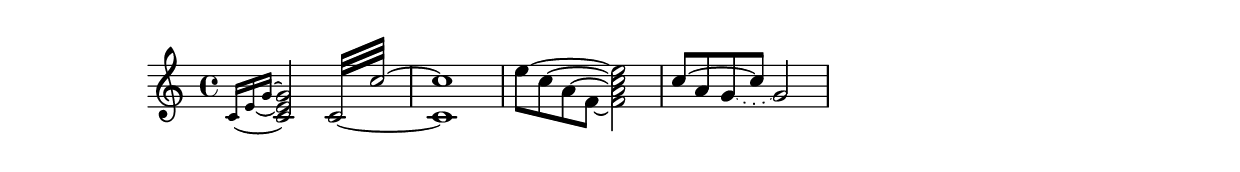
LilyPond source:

%% Do not edit this file; it is automatically
%% generated from LSR http://lsr.dsi.unimi.it
%% This file is in the public domain.
\version "2.13.31"

\header {
  lsrtags = "rhythms"

%% Translation of GIT committish: 0b55335aeca1de539bf1125b717e0c21bb6fa31b
 doctitlees = "Uso de ligaduras en los arpegios"
 texidoces = "
En ocasiones se usan ligaduras de unión para escribir los arpegios.
En este caso, las dos notas ligadas no tienen que ser consecutivas.
Esto se puede conseguir estableciendo la propiedad
@code{tieWaitForNote} al valor @code{#t}.  La misma funcionalidad
es de utilidad, por ejemplo, para ligar un trémolo a un acorde, pero
en principio también se puede usar para notas normales consecutivas.

"


%% Translation of GIT committish: 0a868be38a775ecb1ef935b079000cebbc64de40
 texidocde = "
 Überbindungen werden teilweise benutzt, um Arpeggios zu notieren.  In
 diesem Fall stehen die übergebundenen Noten nicht unbedingt hintereinander.
Das Verhalten kann erreicht werden, indem die @code{tieWaitForNote}-Eigenschaft
auf @code{#t} gesetzt wird.  Diese Funktion ist auch sinnvoll, um etwa
ein Tremolo mit einem Akkord zu überbinden, kann aber prinzipiell auch
für normale Überbindungen eingesetzt werden
"
  doctitlede = "Überbingungen für Arpeggio genutzen"



%% Translation of GIT committish: 4da4307e396243a5a3bc33a0c2753acac92cb685
  texidocfr = "
Les liaisons de tenue servent parfois à rendre un accord arpégé. Dans
ce cas, les notes liées ne sont pas toutes consécutives. Il faut alors
assigner à la propriété @code{tieWaitForNote} la valeur @code{#t}
(@emph{true} pour @qq{vrai}).  Cette même méthode peut servir, par
exemple, à lier un trémolo à un accord.
"
  doctitlefr = "Liaison de tenue et arpège"

  texidoc = "
Ties are sometimes used to write out arpeggios.  In this case, two tied
notes need not be consecutive.  This can be achieved by setting the
@code{tieWaitForNote} property to @code{#t}.  The same feature is also
useful, for example, to tie a tremolo to a chord, but in principle, it
can also be used for ordinary consecutive notes.

"
  doctitle = "Using ties with arpeggios"
} % begin verbatim

\relative c' {
  \set tieWaitForNote = ##t
  \grace { c16[ ~ e ~ g] ~ } <c, e g>2
  \repeat tremolo 8 { c32 ~ c' ~ } <c c,>1
  e8 ~ c ~ a ~ f ~ <e' c a f>2
  \tieUp
  c8 ~ a
  \tieDown
  \tieDotted
  g8 ~ c g2
}

